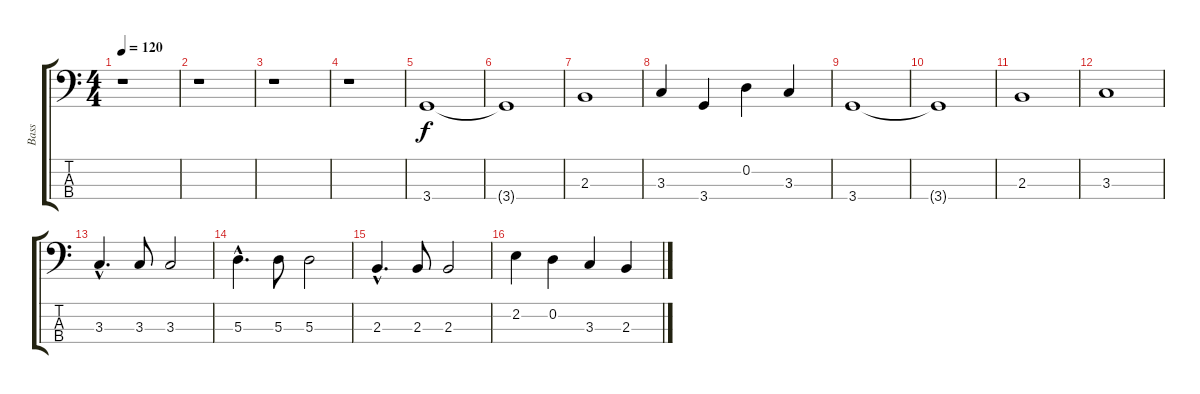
\track ("Bass" "Bass") {instrument electricbassfinger}
\staff {score tabs}
\tuning (G2 D2 A1 E1) {hide}
\ts (4 4)
\tempo 120
\clef f4
\ks c
r.1{dy f instrument electricbassfinger} |
r.1 |
r.1 |
r.1 |
3.4.1 |
3.4{t}.1 |
2.3.1 |
3.3.4 3.4.4 0.2.4 3.3.4 |
3.4.1 |
3.4{t}.1 |
2.3.1 |
3.3.1 |
3.3{hac}.4{d} 3.3.8 3.3.2 |
5.3{hac}.4{d} 5.3.8 5.3.2 |
2.3{hac}.4{d} 2.3.8 2.3.2 |
2.2.4 0.2.4 3.3.4 2.3.4
